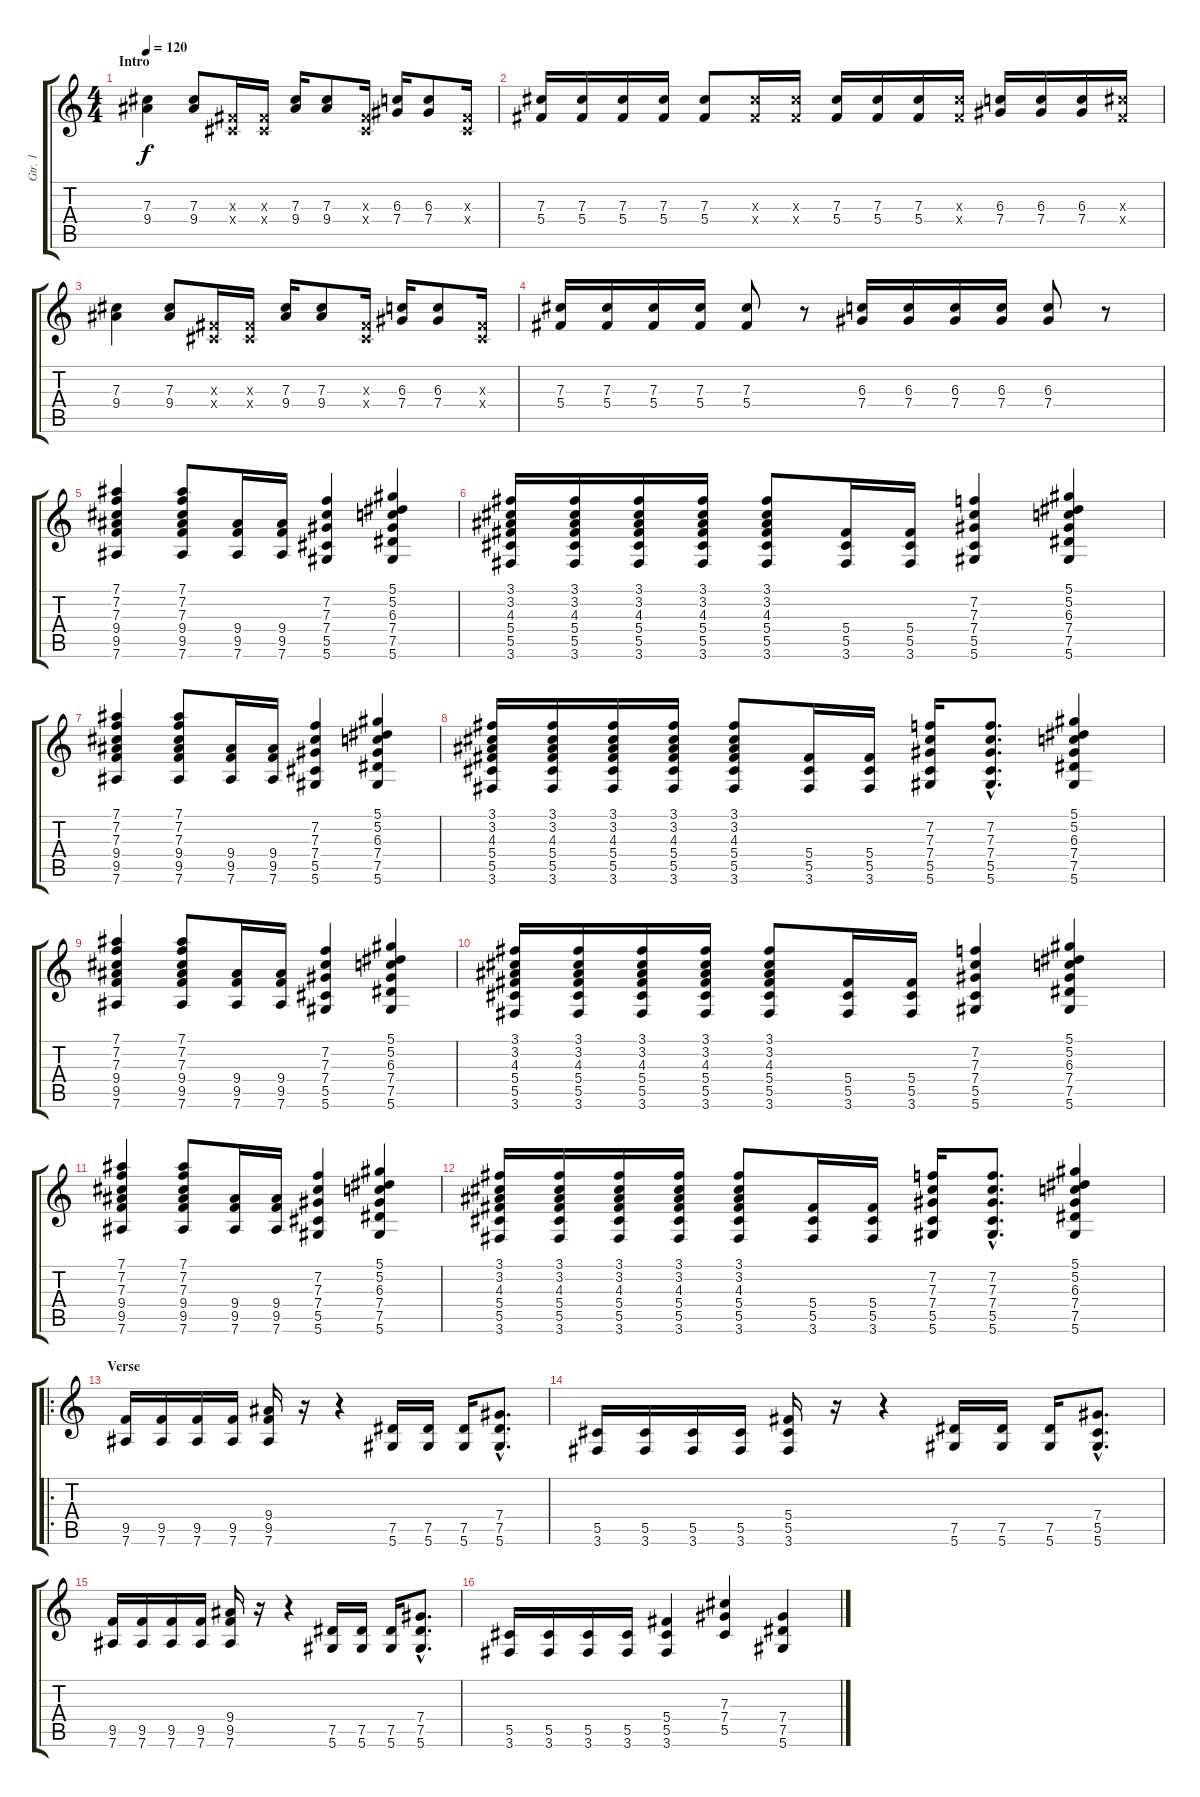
\track ("Gtr. 1" "Gtr. 1") {instrument distortionguitar}
\staff {score tabs}
\tuning (Eb4 Bb3 Gb3 Db3 Ab2 Eb2) {hide}
\ts (4 4)
\section ("" "Intro")
\tempo 120
\clef g2
\ks c
(7.3 9.4).4{dy f instrument distortionguitar} (7.3 9.4).8 (0.3{x} 0.4{x}).16 (0.3{x} 0.4{x}).16 (7.3 9.4).16 (7.3 9.4).8 (0.3{x} 0.4{x}).16 (6.3 7.4).16 (6.3 7.4).8 (0.3{x} 0.4{x}).16 |
(7.3 5.4).16 (7.3 5.4).16 (7.3 5.4).16 (7.3 5.4).16 (7.3 5.4).8 (7.3{x} 5.4{x}).16 (7.3{x} 5.4{x}).16 (7.3 5.4).16 (7.3 5.4).16 (7.3 5.4).16 (7.3{x} 5.4{x}).16 (6.3 7.4).16 (6.3 7.4).16 (6.3 7.4).16 (7.3{x} 5.4{x}).16 |
(7.3 9.4).4 (7.3 9.4).8 (0.3{x} 0.4{x}).16 (0.3{x} 0.4{x}).16 (7.3 9.4).16 (7.3 9.4).8 (0.3{x} 0.4{x}).16 (6.3 7.4).16 (6.3 7.4).8 (0.3{x} 0.4{x}).16 |
(7.3 5.4).16 (7.3 5.4).16 (7.3 5.4).16 (7.3 5.4).16 (7.3 5.4).8 r.8 (6.3 7.4).16 (6.3 7.4).16 (6.3 7.4).16 (6.3 7.4).16 (6.3 7.4).8 r.8 |
(7.1 7.2 7.3 9.4 9.5 7.6).4 (7.1 7.2 7.3 9.4 9.5 7.6).8 (9.4 9.5 7.6).16 (9.4 9.5 7.6).16 (7.2 7.3 7.4 5.5 5.6).4 (5.1 5.2 6.3 7.4 7.5 5.6).4 |
(3.1 3.2 4.3 5.4 5.5 3.6).16 (3.1 3.2 4.3 5.4 5.5 3.6).16 (3.1 3.2 4.3 5.4 5.5 3.6).16 (3.1 3.2 4.3 5.4 5.5 3.6).16 (3.1 3.2 4.3 5.4 5.5 3.6).8 (5.4 5.5 3.6).16 (5.4 5.5 3.6).16 (7.2 7.3 7.4 5.5 5.6).4 (5.1 5.2 6.3 7.4 7.5 5.6).4 |
(7.1 7.2 7.3 9.4 9.5 7.6).4 (7.1 7.2 7.3 9.4 9.5 7.6).8 (9.4 9.5 7.6).16 (9.4 9.5 7.6).16 (7.2 7.3 7.4 5.5 5.6).4 (5.1 5.2 6.3 7.4 7.5 5.6).4 |
(3.1 3.2 4.3 5.4 5.5 3.6).16 (3.1 3.2 4.3 5.4 5.5 3.6).16 (3.1 3.2 4.3 5.4 5.5 3.6).16 (3.1 3.2 4.3 5.4 5.5 3.6).16 (3.1 3.2 4.3 5.4 5.5 3.6).8 (5.4 5.5 3.6).16 (5.4 5.5 3.6).16 (7.2 7.3 7.4 5.5 5.6).16 (7.2{hac} 7.3{hac} 7.4{hac} 5.5{hac} 5.6{hac}).8{d} (5.1 5.2 6.3 7.4 7.5 5.6).4 |
(7.1 7.2 7.3 9.4 9.5 7.6).4 (7.1 7.2 7.3 9.4 9.5 7.6).8 (9.4 9.5 7.6).16 (9.4 9.5 7.6).16 (7.2 7.3 7.4 5.5 5.6).4 (5.1 5.2 6.3 7.4 7.5 5.6).4 |
(3.1 3.2 4.3 5.4 5.5 3.6).16 (3.1 3.2 4.3 5.4 5.5 3.6).16 (3.1 3.2 4.3 5.4 5.5 3.6).16 (3.1 3.2 4.3 5.4 5.5 3.6).16 (3.1 3.2 4.3 5.4 5.5 3.6).8 (5.4 5.5 3.6).16 (5.4 5.5 3.6).16 (7.2 7.3 7.4 5.5 5.6).4 (5.1 5.2 6.3 7.4 7.5 5.6).4 |
(7.1 7.2 7.3 9.4 9.5 7.6).4 (7.1 7.2 7.3 9.4 9.5 7.6).8 (9.4 9.5 7.6).16 (9.4 9.5 7.6).16 (7.2 7.3 7.4 5.5 5.6).4 (5.1 5.2 6.3 7.4 7.5 5.6).4 |
(3.1 3.2 4.3 5.4 5.5 3.6).16 (3.1 3.2 4.3 5.4 5.5 3.6).16 (3.1 3.2 4.3 5.4 5.5 3.6).16 (3.1 3.2 4.3 5.4 5.5 3.6).16 (3.1 3.2 4.3 5.4 5.5 3.6).8 (5.4 5.5 3.6).16 (5.4 5.5 3.6).16 (7.2 7.3 7.4 5.5 5.6).16 (7.2{hac} 7.3{hac} 7.4{hac} 5.5{hac} 5.6{hac}).8{d} (5.1 5.2 6.3 7.4 7.5 5.6).4 |
\ro
\section ("" "Verse")
(9.5 7.6).16 (9.5 7.6).16 (9.5 7.6).16 (9.5 7.6).16 (9.4 9.5 7.6).16 r.16 r.4 (7.5 5.6).16 (7.5 5.6).16 (7.5 5.6).16 (7.4{hac} 7.5{hac} 5.6{hac}).8{d} |
(5.5 3.6).16 (5.5 3.6).16 (5.5 3.6).16 (5.5 3.6).16 (5.4 5.5 3.6).16 r.16 r.4 (7.5 5.6).16 (7.5 5.6).16 (7.5 5.6).16 (7.4{hac} 5.5{hac} 5.6{hac}).8{d} |
(9.5 7.6).16 (9.5 7.6).16 (9.5 7.6).16 (9.5 7.6).16 (9.4 9.5 7.6).16 r.16 r.4 (7.5 5.6).16 (7.5 5.6).16 (7.5 5.6).16 (7.4{hac} 7.5{hac} 5.6{hac}).8{d} |
(5.5 3.6).16 (5.5 3.6).16 (5.5 3.6).16 (5.5 3.6).16 (5.4 5.5 3.6).4 (7.3 7.4 5.5).4 (7.4 7.5 5.6).4
